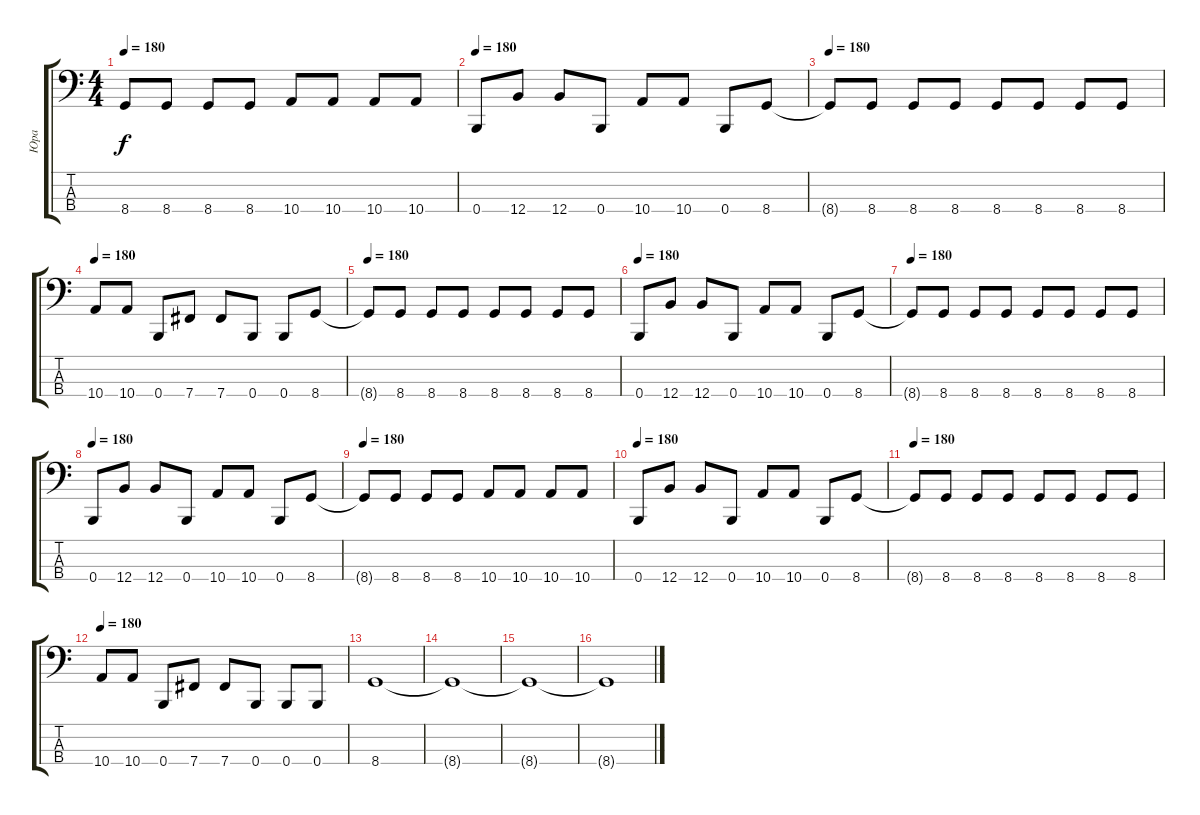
\track ("Юра" "Юра") {instrument acousticbass}
\staff {score tabs}
\tuning (E2 B1 Gb1 B0) {hide}
\ts (4 4)
\tempo 180
\clef f4
\ks c
8.4{t}.8{dy f} 8.4.8 8.4.8 8.4.8 10.4.8 10.4.8 10.4.8 10.4.8 |
\tempo 180
0.4.8 12.4.8 12.4.8 0.4.8 10.4.8 10.4.8 0.4.8 8.4.8 |
\tempo 180
8.4{t}.8 8.4.8 8.4.8 8.4.8 8.4.8 8.4.8 8.4.8 8.4.8 |
\tempo 180
10.4.8 10.4.8 0.4.8 7.4.8 7.4.8 0.4.8 0.4.8 8.4.8 |
\tempo 180
8.4{t}.8 8.4.8 8.4.8 8.4.8 8.4.8 8.4.8 8.4.8 8.4.8 |
\tempo 180
0.4.8 12.4.8 12.4.8 0.4.8 10.4.8 10.4.8 0.4.8 8.4.8 |
\tempo 180
8.4{t}.8 8.4.8 8.4.8 8.4.8 8.4.8 8.4.8 8.4.8 8.4.8 |
\tempo 180
0.4.8 12.4.8 12.4.8 0.4.8 10.4.8 10.4.8 0.4.8 8.4.8 |
\tempo 180
8.4{t}.8 8.4.8 8.4.8 8.4.8 10.4.8 10.4.8 10.4.8 10.4.8 |
\tempo 180
0.4.8 12.4.8 12.4.8 0.4.8 10.4.8 10.4.8 0.4.8 8.4.8 |
\tempo 180
8.4{t}.8 8.4.8 8.4.8 8.4.8 8.4.8 8.4.8 8.4.8 8.4.8 |
\tempo 180
10.4.8 10.4.8 0.4.8 7.4.8 7.4.8 0.4.8 0.4.8 0.4.8 |
8.4.1 |
8.4{t}.1 |
8.4{t}.1 |
8.4{t}.1
